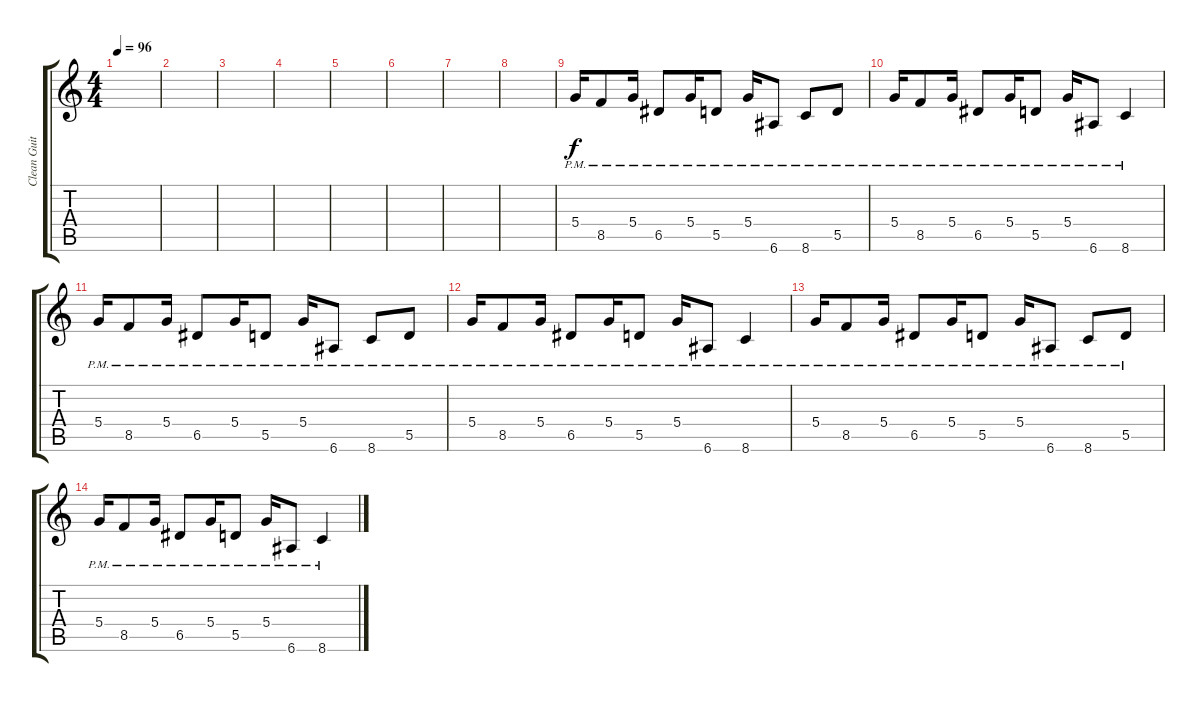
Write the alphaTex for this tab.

\track ("Clean Guitar #1" "Clean Guit") {instrument electricguitarclean}
\staff {score tabs}
\tuning (E4 B3 G3 D3 A2 E2) {hide}
\ts (4 4)
\tempo 96
\clef g2
\ks c
|
|
|
|
|
|
|
|
5.4{pm}.16 8.5{pm}.8 5.4{pm}.16 6.5{pm}.8 5.4{pm}.16 5.5{pm}.8 5.4{pm}.16 6.6{pm}.8 8.6{pm}.8 5.5{pm}.8 |
5.4{pm}.16 8.5{pm}.8 5.4{pm}.16 6.5{pm}.8 5.4{pm}.16 5.5{pm}.8 5.4{pm}.16 6.6{pm}.8 8.6{pm}.4 |
5.4{pm}.16 8.5{pm}.8 5.4{pm}.16 6.5{pm}.8 5.4{pm}.16 5.5{pm}.8 5.4{pm}.16 6.6{pm}.8 8.6{pm}.8 5.5{pm}.8 |
5.4{pm}.16 8.5{pm}.8 5.4{pm}.16 6.5{pm}.8 5.4{pm}.16 5.5{pm}.8 5.4{pm}.16 6.6{pm}.8 8.6{pm}.4 |
5.4{pm}.16 8.5{pm}.8 5.4{pm}.16 6.5{pm}.8 5.4{pm}.16 5.5{pm}.8 5.4{pm}.16 6.6{pm}.8 8.6{pm}.8 5.5{pm}.8 |
5.4{pm}.16 8.5{pm}.8 5.4{pm}.16 6.5{pm}.8 5.4{pm}.16 5.5{pm}.8 5.4{pm}.16 6.6{pm}.8 8.6{pm}.4
